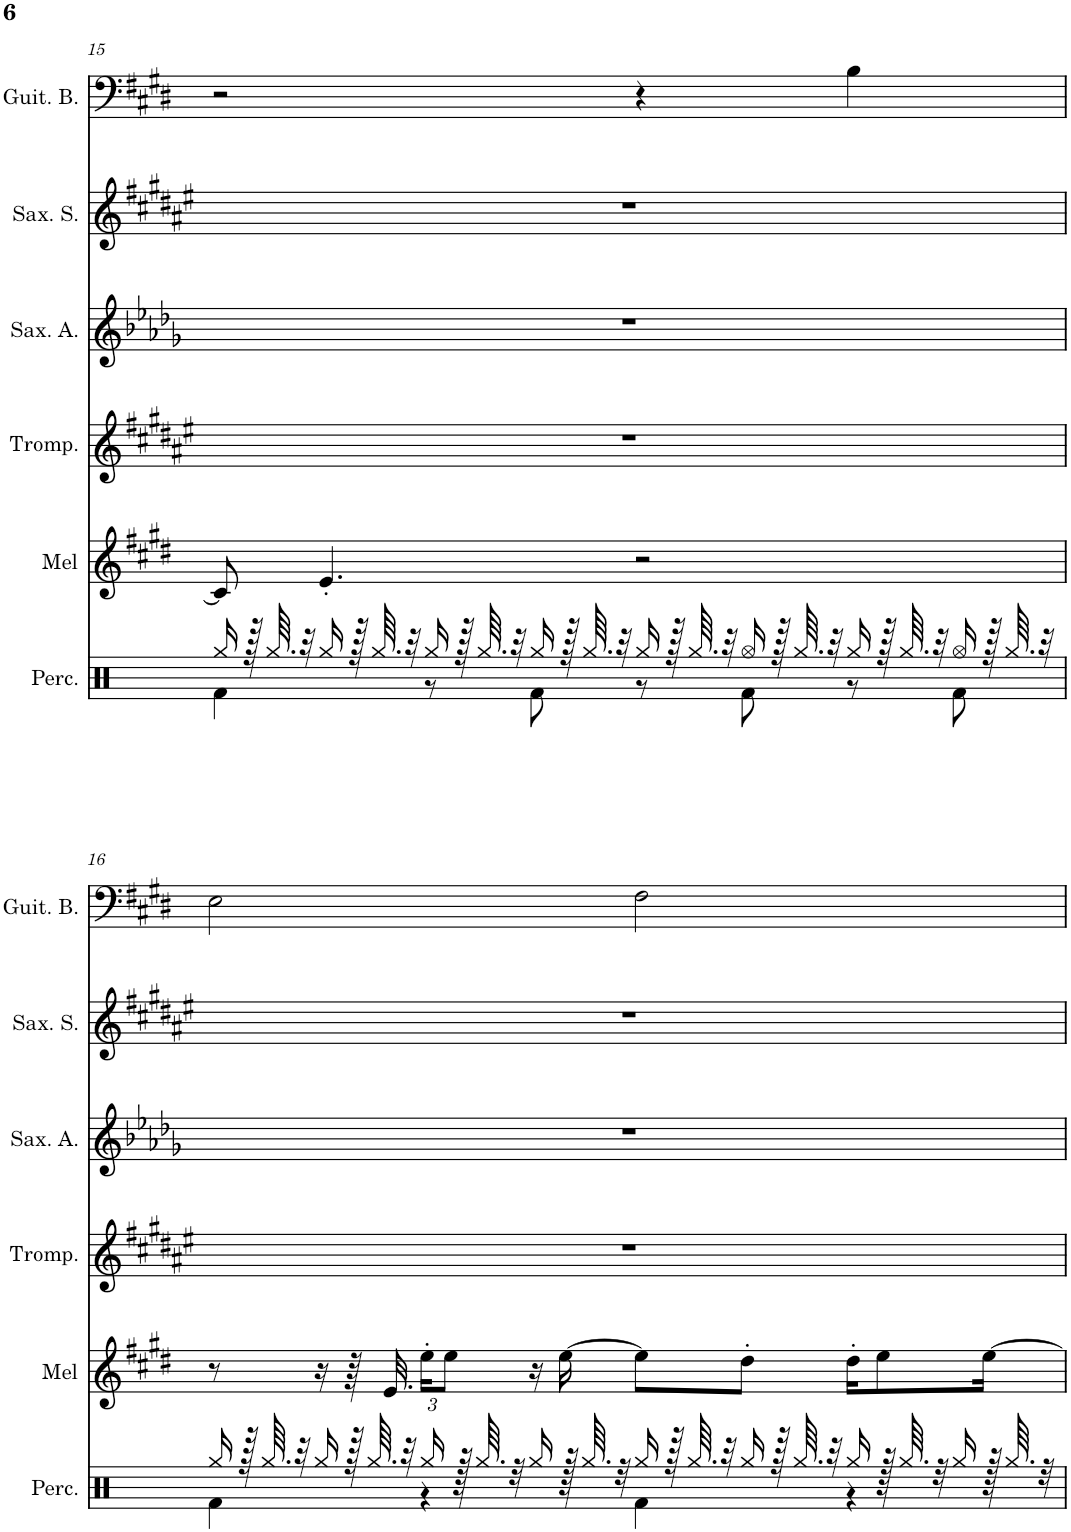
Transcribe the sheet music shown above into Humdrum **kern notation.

**kern	**kern	**kern	**kern	**kern	**kern
*part6	*part5	*part4	*part3	*part2	*part1
*staff6	*staff5	*staff4	*staff3	*staff2	*staff1
*I"Percussion, Drums 10	*I"Harmonica, Melodie4	*I"Trompette	*I"Saxophone Alto	*I"Saxophone Soprano	*I"Guitare Basse
*I'Perc.	*I'Mel	*I'Tromp.	*I'Sax. A.	*I'Sax. S.	*I'Guit. B.
!!LO:PB:g=z
*clefX	*clefG2	*clefG2	*clefG2	*clefG2	*clefF4
*	*	*Trd1c2	*Trd5c9	*Trd1c2	*Trd7c12
*k[]	*k[f#c#g#d#]	*k[f#c#g#d#a#e#]	*k[b-e-a-d-g-]	*k[f#c#g#d#a#e#]	*k[f#c#g#d#]
*M4/4	*M4/4	*M4/4	*M4/4	*M4/4	*M4/4
=15	=15	=15	=15	=15	=15
*^	*	*	*	*	*
16Rgg/	4Rf\	8c#/]	1r	1r	1r	2r
128r	.	.	.	.	.	.
64.Rgg/	.	.	.	.	.	.
32r	.	.	.	.	.	.
16Rgg/	.	4.e'/	.	.	.	.
128r	.	.	.	.	.	.
64.Rgg/	.	.	.	.	.	.
32r	.	.	.	.	.	.
16Rgg/	8r	.	.	.	.	.
128r	.	.	.	.	.	.
64.Rgg/	.	.	.	.	.	.
32r	.	.	.	.	.	.
16Rgg/	8Rf\	.	.	.	.	.
128r	.	.	.	.	.	.
64.Rgg/	.	.	.	.	.	.
32r	.	.	.	.	.	.
16Rgg/	8r	2r	.	.	.	4r
128r	.	.	.	.	.	.
64.Rgg/	.	.	.	.	.	.
32r	.	.	.	.	.	.
16Rgg/	8Rf\	.	.	.	.	.
128r	.	.	.	.	.	.
64.Rgg/	.	.	.	.	.	.
32r	.	.	.	.	.	.
16Rgg/	8r	.	.	.	.	4B\
128r	.	.	.	.	.	.
64.Rgg/	.	.	.	.	.	.
32r	.	.	.	.	.	.
16Rgg/	8Rf\	.	.	.	.	.
128r	.	.	.	.	.	.
64.Rgg/	.	.	.	.	.	.
32r	.	.	.	.	.	.
!!LO:LB:g=z
=16	=16	=16	=16	=16	=16	=16
16Rgg/	4Rf\	8r	1r	1r	1r	2E\
128r	.	.	.	.	.	.
64.Rgg/	.	.	.	.	.	.
32r	.	.	.	.	.	.
16Rgg/	.	16r	.	.	.	.
128r	.	64r	.	.	.	.
64.Rgg/	.	.	.	.	.	.
.	.	32.e/	.	.	.	.
32r	.	.	.	.	.	.
*	*	*Xbrackettup	*	*	*	*
16Rgg/	4r	24ee'\KL	.	.	.	.
.	.	12ee\J	.	.	.	.
128r	.	.	.	.	.	.
64.Rgg/	.	.	.	.	.	.
32r	.	.	.	.	.	.
16Rgg/	.	16r	.	.	.	.
128r	.	[16ee\	.	.	.	.
64.Rgg/	.	.	.	.	.	.
32r	.	.	.	.	.	.
16Rgg/	4Rf\	8ee\L]	.	.	.	2F#\
128r	.	.	.	.	.	.
64.Rgg/	.	.	.	.	.	.
32r	.	.	.	.	.	.
16Rgg/	.	8dd#'\J	.	.	.	.
128r	.	.	.	.	.	.
64.Rgg/	.	.	.	.	.	.
32r	.	.	.	.	.	.
16Rgg/	4r	16dd#'\KL	.	.	.	.
128r	.	8ee\	.	.	.	.
64.Rgg/	.	.	.	.	.	.
32r	.	.	.	.	.	.
16Rgg/	.	.	.	.	.	.
128r	.	[16ee\Jk	.	.	.	.
64.Rgg/	.	.	.	.	.	.
32r	.	.	.	.	.	.
*v	*v	*	*	*	*	*
=	=	=	=	=	=
*-	*-	*-	*-	*-	*-
